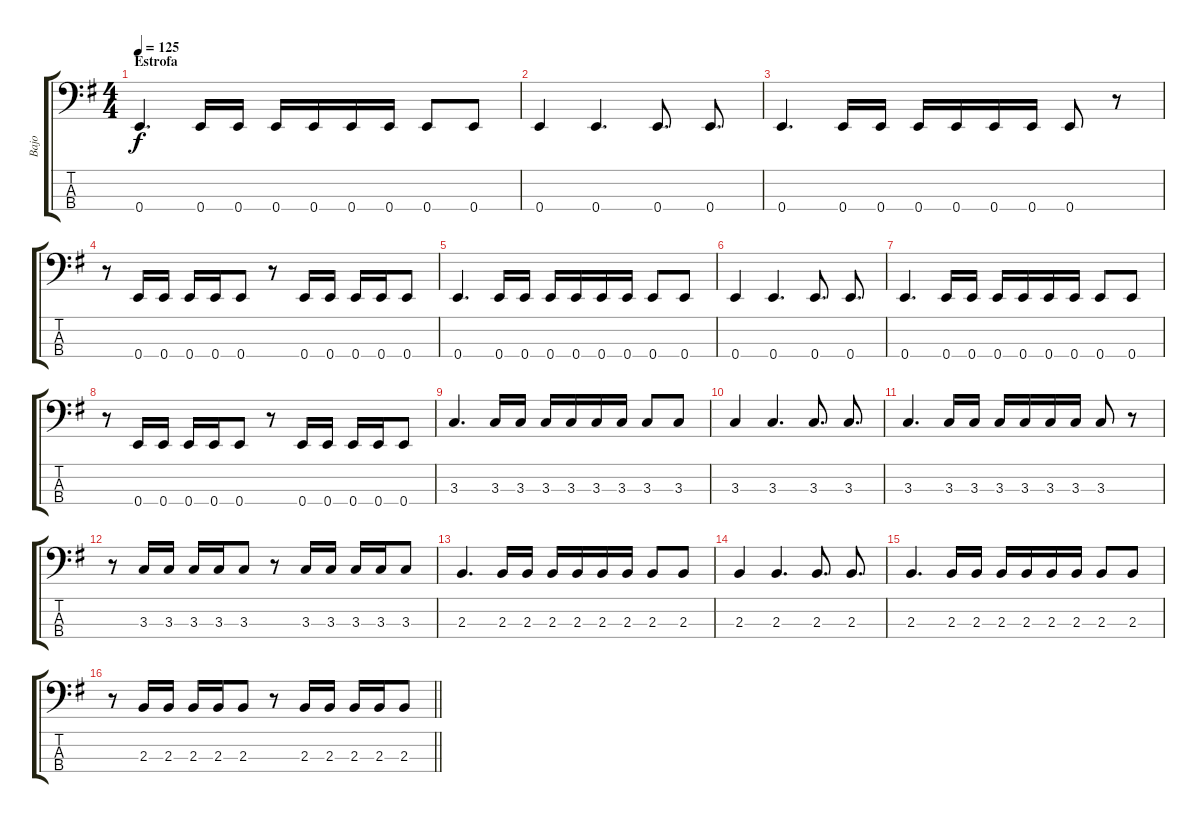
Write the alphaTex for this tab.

\track ("Bajo" "Bajo") {instrument electricbassfinger}
\staff {score tabs}
\tuning (G2 D2 A1 E1) {hide}
\ts (4 4)
\section ("" "Estrofa")
\tempo 125
\clef f4
\ks g
0.4.4{d dy f} 0.4.16 0.4.16 0.4.16 0.4.16 0.4.16 0.4.16 0.4.8 0.4.8 |
0.4.4 0.4.4{d} 0.4.8{d} 0.4.8{d} |
0.4.4{d} 0.4.16 0.4.16 0.4.16 0.4.16 0.4.16 0.4.16 0.4.8 r.8 |
r.8 0.4.16 0.4.16 0.4.16 0.4.16 0.4.8 r.8 0.4.16 0.4.16 0.4.16 0.4.16 0.4.8 |
0.4.4{d} 0.4.16 0.4.16 0.4.16 0.4.16 0.4.16 0.4.16 0.4.8 0.4.8 |
0.4.4 0.4.4{d} 0.4.8{d} 0.4.8{d} |
0.4.4{d} 0.4.16 0.4.16 0.4.16 0.4.16 0.4.16 0.4.16 0.4.8 0.4.8 |
r.8 0.4.16 0.4.16 0.4.16 0.4.16 0.4.8 r.8 0.4.16 0.4.16 0.4.16 0.4.16 0.4.8 |
3.3.4{d} 3.3.16 3.3.16 3.3.16 3.3.16 3.3.16 3.3.16 3.3.8 3.3.8 |
3.3.4 3.3.4{d} 3.3.8{d} 3.3.8{d} |
3.3.4{d} 3.3.16 3.3.16 3.3.16 3.3.16 3.3.16 3.3.16 3.3.8 r.8 |
r.8 3.3.16 3.3.16 3.3.16 3.3.16 3.3.8 r.8 3.3.16 3.3.16 3.3.16 3.3.16 3.3.8 |
2.3.4{d} 2.3.16 2.3.16 2.3.16 2.3.16 2.3.16 2.3.16 2.3.8 2.3.8 |
2.3.4 2.3.4{d} 2.3.8{d} 2.3.8{d} |
2.3.4{d} 2.3.16 2.3.16 2.3.16 2.3.16 2.3.16 2.3.16 2.3.8 2.3.8 |
\barLineRight lightlight
r.8 2.3.16 2.3.16 2.3.16 2.3.16 2.3.8 r.8 2.3.16 2.3.16 2.3.16 2.3.16 2.3.8
